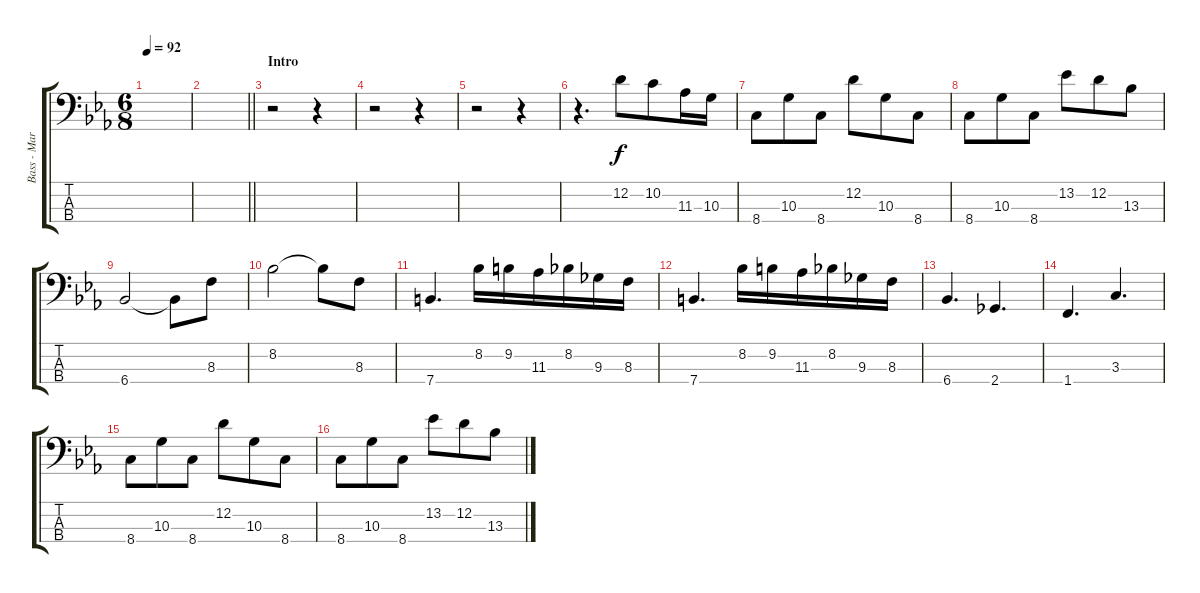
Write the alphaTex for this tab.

\track ("Bass - Martin Lopez" "Bass - Mar") {instrument electricbassfinger}
\staff {score tabs}
\tuning (G2 D2 A1 E1) {hide}
\ts (6 8)
\tempo 92
\clef f4
\ks cminor
|
\barLineRight lightlight
|
\section ("" "Intro")
r.2 r.4 |
r.2 r.4 |
r.2 r.4 |
r.4{d} 12.2.8 10.2.8 11.3.16 10.3.16 |
8.4.8 10.3.8 8.4.8 12.2.8 10.3.8 8.4.8 |
8.4.8 10.3.8 8.4.8 13.2.8 12.2.8 13.3.8 |
6.4.2 6.4{t}.8 8.3.8 |
8.2.2 8.2{t}.8 8.3.8 |
7.4.4{d} 8.2.16 9.2.16 11.3.16 8.2.16 9.3.16 8.3.16 |
7.4.4{d} 8.2.16 9.2.16 11.3.16 8.2.16 9.3.16 8.3.16 |
6.4.4{d} 2.4.4{d} |
1.4.4{d} 3.3.4{d} |
8.4.8 10.3.8 8.4.8 12.2.8 10.3.8 8.4.8 |
8.4.8 10.3.8 8.4.8 13.2.8 12.2.8 13.3.8
